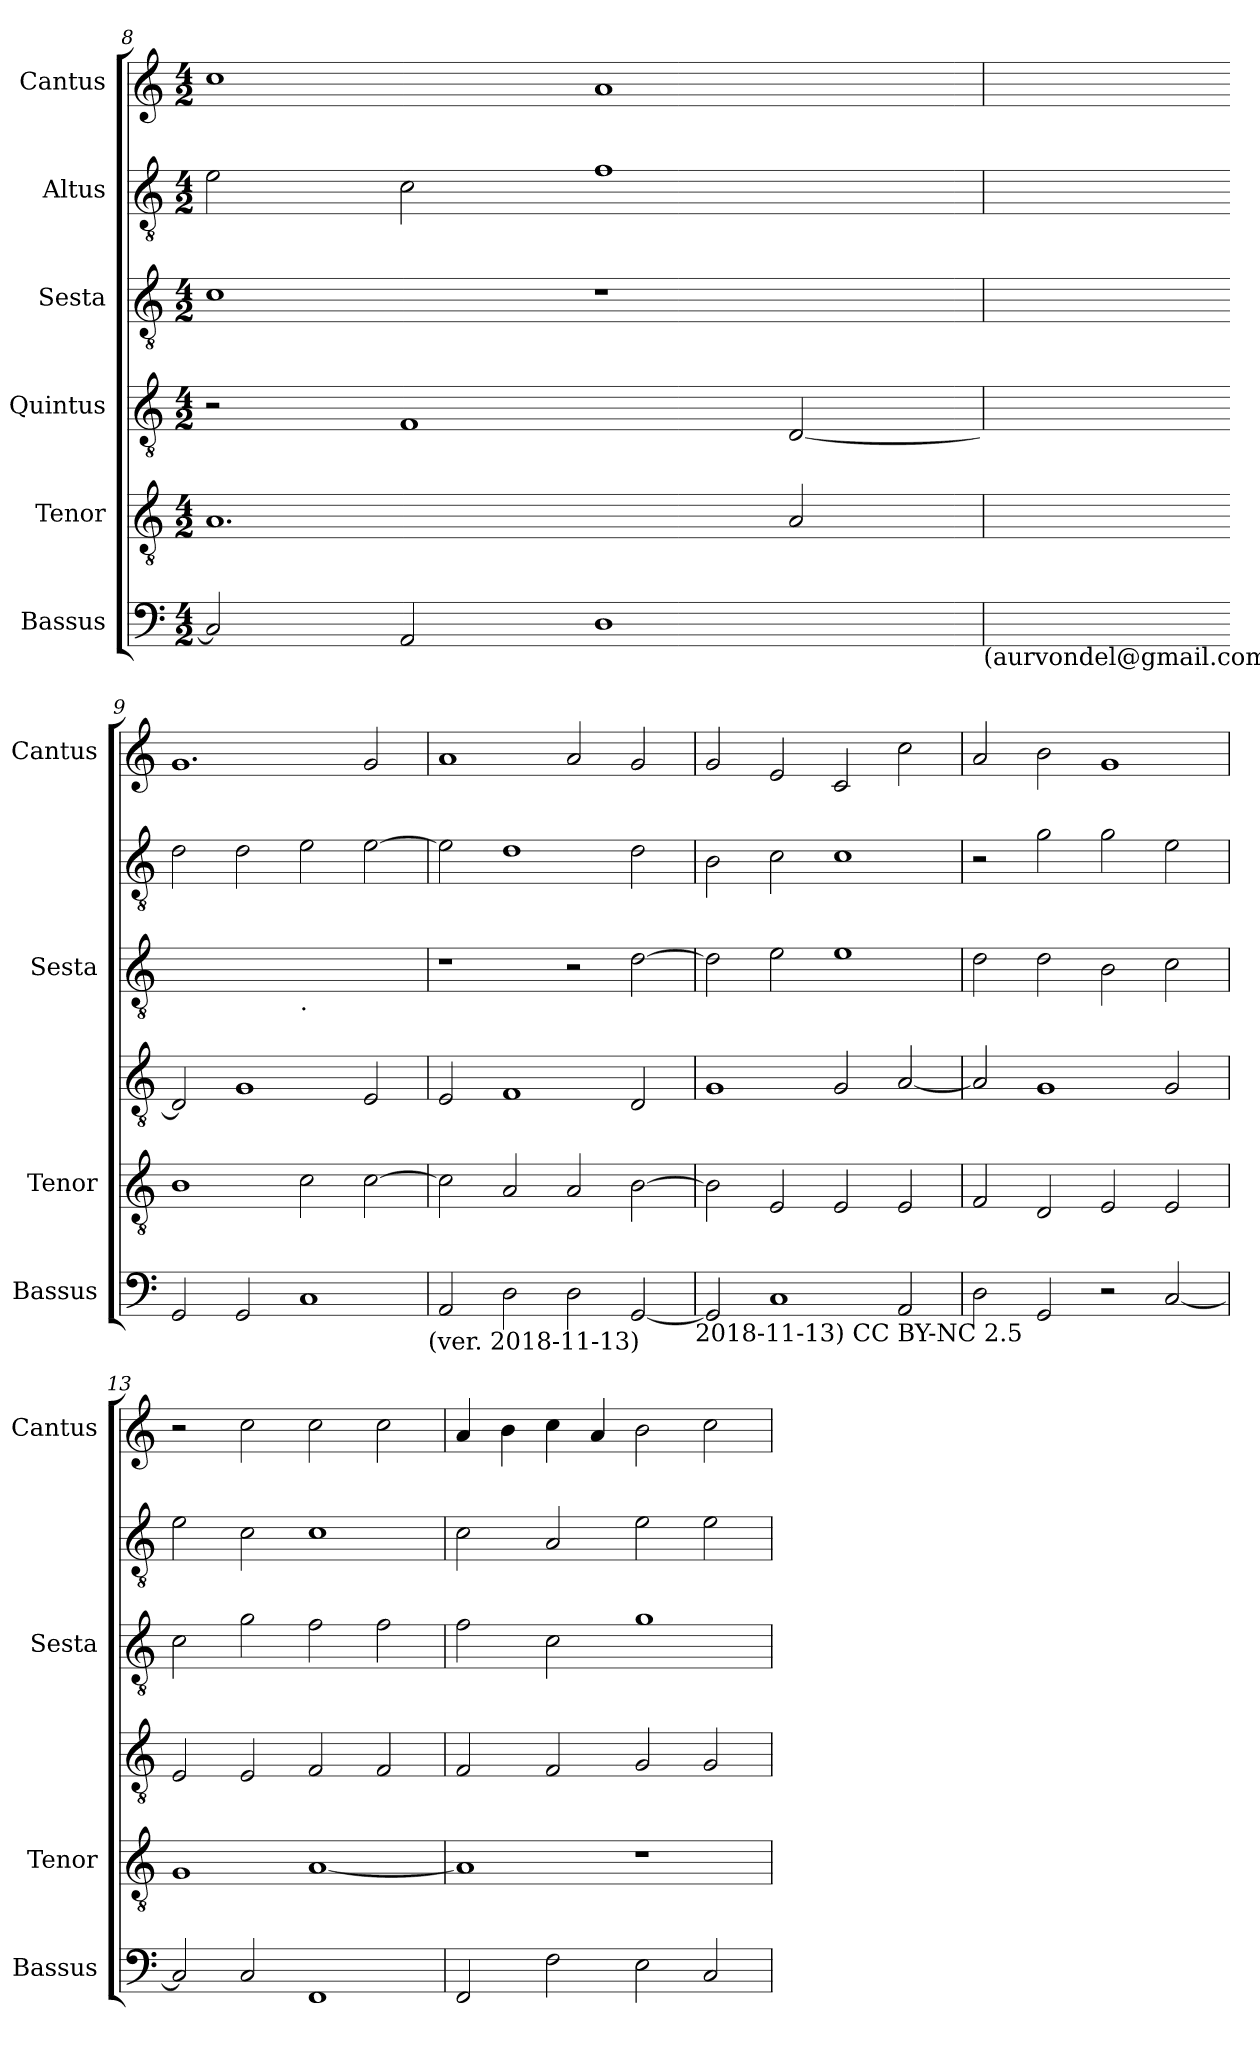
**kern	**kern	**kern	**kern	**kern	**kern
*part6	*part5	*part4	*part3	*part2	*part1
*staff6	*staff5	*staff4	*staff3	*staff2	*staff1
*I"Bassus	*I"Tenor	*I"Quintus	*I"Sesta	*I"Altus	*I"Cantus
*I'Bassus	*I'Tenor	*	*I'Sesta	*	*I'Cantus
*clefF4	*clefGv2	*clefGv2	*clefGv2	*clefGv2	*clefG2
*k[]	*k[]	*k[]	*k[]	*k[]	*k[]
*M4/2	*M4/2	*M4/2	*M4/2	*M4/2	*M4/2
=8	=8	=8	=8	=8	=8
2C/]	1.A	2r	1c	2e\	1cc
2AA/	.	1F	.	2c\	.
1D	.	.	1r	1f	1a
.	2A/	[2D/	.	.	.
!LO:TX:b:t=(aurvondel@gmail.com)	!	!	!	!	!
=9	=9	=9	=9	=9	=9
*	*	*	*^	*	*
2GG/	1B	2D/]	0ryy	1ryy	2d\	1.g
2GG/	.	1G	.	.	2d\	.
!	!	!	!	!LO:TX:b:t=.	!	!
1C	2c\	.	.	1ryy	2e\	.
.	[2c\	2E/	.	.	[2e\	2g/
!LO:TX:b:t=(ver. 2018-11-13)	!	!	!	!	!	!
*	*	*	*v	*v	*	*
=10	=10	=10	=10	=10	=10
2AA/	2c\]	2E/	1r	2e\]	1a
2D\	2A/	1F	.	1d	.
2D\	2A/	.	2r	.	2a/
[2GG/	[2B\	2D/	[2d\	2d\	2g/
!LO:TX:b:t=2018-11-13) CC BY-NC 2.5	!	!	!	!	!
=11	=11	=11	=11	=11	=11
2GG/]	2B\]	1G	2d\]	2B\	2g/
1C	2E/	.	2e\	2c\	2e/
.	2E/	2G/	1e	1c	2c/
2AA/	2E/	[2A/	.	.	2cc\
=12	=12	=12	=12	=12	=12
2D\	2F/	2A/]	2d\	2r	2a/
2GG/	2D/	1G	2d\	2g\	2b\
2r	2E/	.	2B\	2g\	1g
[2C/	2E/	2G/	2c\	2e\	.
=13	=13	=13	=13	=13	=13
2C/]	1G	2E/	2c\	2e\	2r
2C/	.	2E/	2g\	2c\	2cc\
1FF	[1A	2F/	2f\	1c	2cc\
.	.	2F/	2f\	.	2cc\
=14	=14	=14	=14	=14	=14
2FF/	1A]	2F/	2f\	2c\	4a/
.	.	.	.	.	4b\
2F\	.	2F/	2c\	2A/	4cc\
.	.	.	.	.	4a/
2E\	1r	2G/	1g	2e\	2b\
2C/	.	2G/	.	2e\	2cc\
=	=	=	=	=	=
*-	*-	*-	*-	*-	*-
